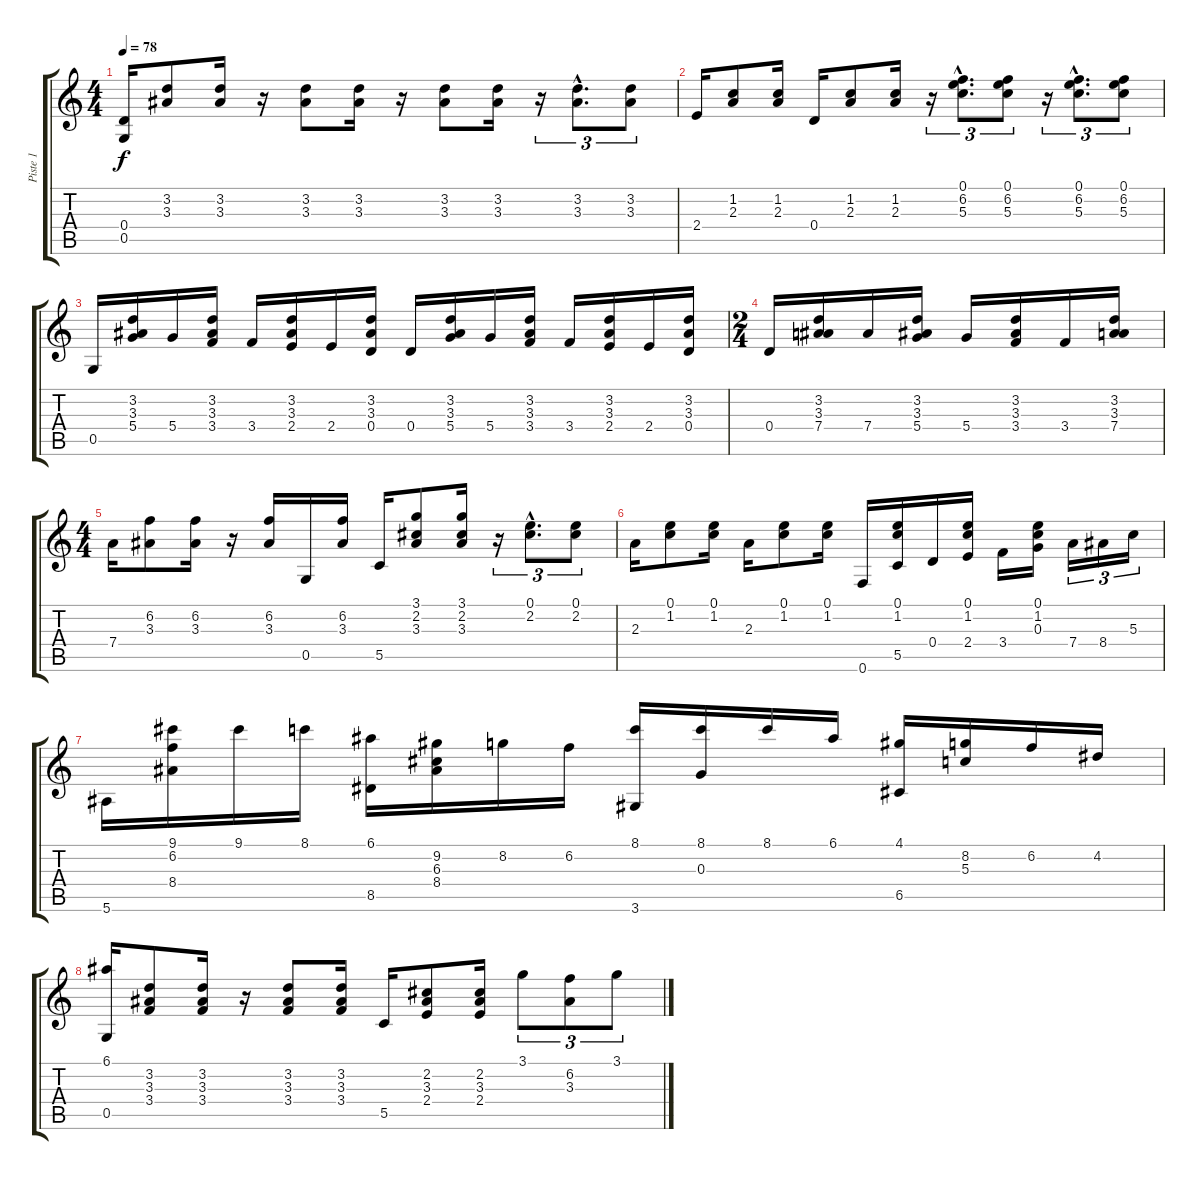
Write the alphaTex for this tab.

\track ("Piste 1" "Piste 1") {instrument acousticguitarnylon}
\staff {score tabs}
\tuning (E4 B3 G3 D3 G2 F2) {hide}
\ts (4 4)
\tempo 78
\clef g2
\ks c
(0.4 0.5).16{dy f} (3.2 3.3).8 (3.2 3.3).16 r.16 (3.2 3.3).8 (3.2 3.3).16 r.16 (3.2 3.3).8 (3.2 3.3).16 r.16{tu (3 2)} (3.2{hac} 3.3{hac}).8{d tu (3 2)} (3.2 3.3).8{tu (3 2)} |
2.4.16 (1.2 2.3).8 (1.2 2.3).16 0.4.16 (1.2 2.3).8 (1.2 2.3).16 r.16{tu (3 2)} (0.1{hac} 6.2{hac} 5.3{hac}).8{d tu (3 2)} (0.1 6.2 5.3).8{tu (3 2)} r.16{tu (3 2)} (0.1{hac} 6.2{hac} 5.3{hac}).8{d tu (3 2)} (0.1 6.2 5.3).8{tu (3 2)} |
0.5.16 (3.2 3.3 5.4).16 5.4.16 (3.2 3.3 3.4).16 3.4.16 (3.2 3.3 2.4).16 2.4.16 (3.2 3.3 0.4).16 0.4.16 (3.2 3.3 5.4).16 5.4.16 (3.2 3.3 3.4).16 3.4.16 (3.2 3.3 2.4).16 2.4.16 (3.2 3.3 0.4).16 |
\ts (2 4)
0.4.16 (3.2 3.3 7.4).16 7.4.16 (3.2 3.3 5.4).16 5.4.16 (3.2 3.3 3.4).16 3.4.16 (3.2 3.3 7.4).16 |
\ts (4 4)
7.4.16 (6.2 3.3).8 (6.2 3.3).16 r.16 (6.2 3.3).16 0.5.16 (6.2 3.3).16 5.5.16 (3.1 2.2 3.3).8 (3.1 2.2 3.3).16 r.16{tu (3 2)} (0.1{hac} 2.2{hac}).8{d tu (3 2)} (0.1 2.2).8{tu (3 2)} |
2.3.16 (0.1 1.2).8 (0.1 1.2).16 2.3.16 (0.1 1.2).8 (0.1 1.2).16 0.6.16 (0.1 1.2 5.5).16 0.4.16 (0.1 1.2 2.4).16 3.4.16 (0.1 1.2 0.3).16 7.4.16{tu (3 2)} 8.4.16{tu (3 2)} 5.3.16{tu (3 2)} |
5.6.16 (9.1 6.2 8.4).16 9.1.16 8.1.16 (6.1 8.5).16 (9.2 6.3 8.4).16 8.2.16 6.2.16 (8.1 3.6).16 (8.1 0.3).16 8.1.16 6.1.16 (4.1 6.5).16 (8.2 5.3).16 6.2.16 4.2.16 |
(6.1 0.5).16 (3.2 3.3 3.4).8 (3.2 3.3 3.4).16 r.16 (3.2 3.3 3.4).8 (3.2 3.3 3.4).16 5.5.16 (2.2 3.3 2.4).8 (2.2 3.3 2.4).16 3.1.8{tu (3 2)} (6.2 3.3).8{tu (3 2)} 3.1.8{tu (3 2)}
